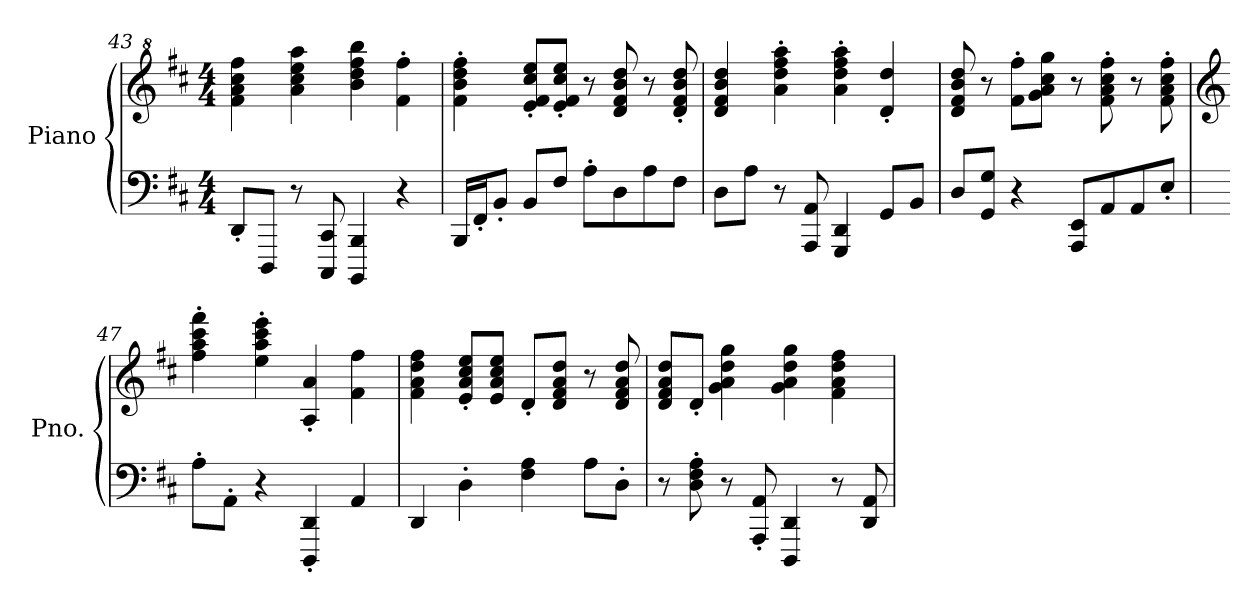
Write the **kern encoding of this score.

**kern	**kern
*part1	*part1
*staff2	*staff1
*I"Piano	*
*I'Pno.	*
*clefF4	*clefG^2
*k[f#c#]	*k[f#c#]
*M4/4	*M4/4
=43	=43
8DD'/L	4ff#\ 4aa\ 4ccc#\ 4fff#\
8DDD/J	.
8r	4aa\ 4ccc#\ 4eee\ 4aaa\
8CCC#/ 8CC#/	.
4BBBB/ 4BBB/	4bb\ 4ddd\ 4fff#\ 4bbb\
4r	4ff#\' 4fff#\'
!!LO:LB:g=z
=44	=44
16BBB/LL	4ff#\' 4bb\' 4ddd\' 4fff#\'
16FF#'/J	.
8BB'/J	.
8BB/L	8ee/' 8ff#/' 8ccc#/' 8eee/'L
8F#/J	8ee/' 8ff#/' 8ccc#/' 8eee/'J
8A'\L	8r
8D\	8dd/ 8ff#/ 8bb/ 8ddd/
8A\	8r
8F#\J	8dd/' 8ff#/' 8bb/' 8ddd/'
=45	=45
8D\L	4dd/ 4ff#/ 4bb/ 4ddd/
8A\J	.
8r	4aa\' 4ddd\' 4fff#\' 4aaa\'
8AAA/ 8AA/	.
4GGG/ 4DD/	4aa\' 4ddd\' 4fff#\' 4aaa\'
8GG/L	4dd/' 4ddd/'
8BB/J	.
=46	=46
8D/L	8dd/ 8ff#/ 8bb/ 8ddd/
8GG/ 8G/J	8r
4r	8ff#\' 8fff#\'L
.	8gg\ 8aa\ 8ccc#\ 8ggg\J
8AAA/ 8EE/L	8r
8AA/	8ff#\' 8aa\' 8ccc#\' 8fff#\'
8AA/	8r
8E'/J	8ff#\' 8aa\' 8ccc#\' 8fff#\'
=47	=47
*	*clefG2
8A'\L	4ff#\' 4aa\' 4ccc#\' 4fff#\'
8AA'\J	.
4r	4ee\' 4aa\' 4ccc#\' 4eee\'
4DDD/' 4DD/'	4A/' 4a/'
4AA/	4f#\ 4ff#\
=48	=48
4DD/	4f#\ 4a\ 4dd\ 4ff#\
4D'\	8e/' 8a/' 8cc#/' 8ee/'L
.	8e/ 8a/ 8cc#/ 8ee/J
4F#\ 4A\	8d'/L
.	8d/ 8f#/ 8a/ 8dd/J
8A\L	8r
8D'\J	8d/ 8f#/ 8a/ 8dd/
!!LO:LB:g=z
=49	=49
8r	8d/ 8f#/ 8a/ 8dd/L
8D\' 8F#\' 8A\'	8d'/J
8r	4g\ 4a\ 4dd\ 4gg\
8AAA/' 8AA/'	.
4DDD/ 4DD/	4g\ 4a\ 4dd\ 4gg\
8r	4f#\ 4a\ 4dd\ 4ff#\
8DD/ 8AA/	.
=	=
*-	*-
